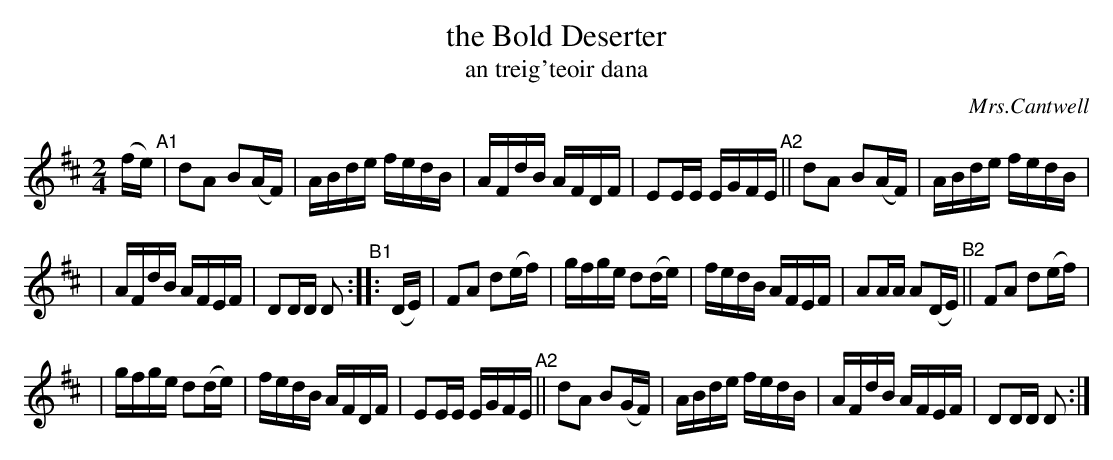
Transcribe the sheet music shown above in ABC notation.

X:1
T: the Bold Deserter
T: an treig\'teoir dana
O: Mrs.Cantwell
M: 2/4
L: 1/8
K: D
(f/e/) "^A1"\
| dA B(A/F/) | A/B/d/e/ f/e/d/B/ | A/F/d/B/ A/F/D/F/ | EE/E/ E/G/F/E/ "^A2"|| dA B(A/F/) | A/B/d/e/ f/e/d/B/ |
| A/F/d/B/ A/F/E/F/ | DD/D/ D "^B1":: (D/E/) | FA d(e/f/) | g/f/g/e/ d(d/e/) | f/e/d/B/ A/F/E/F/ | AA/A/ A(D/E/) "^B2"|| FA d(e/f/) |
| g/f/g/e/ d(d/e/) | f/e/d/B/ A/F/D/F/ | EE/E/ E/G/F/E/ "^A2"|| dA B(G/F/) | A/B/d/e/ f/e/d/B/ | A/F/d/B/ A/F/E/F/ | DD/D/ D :|
